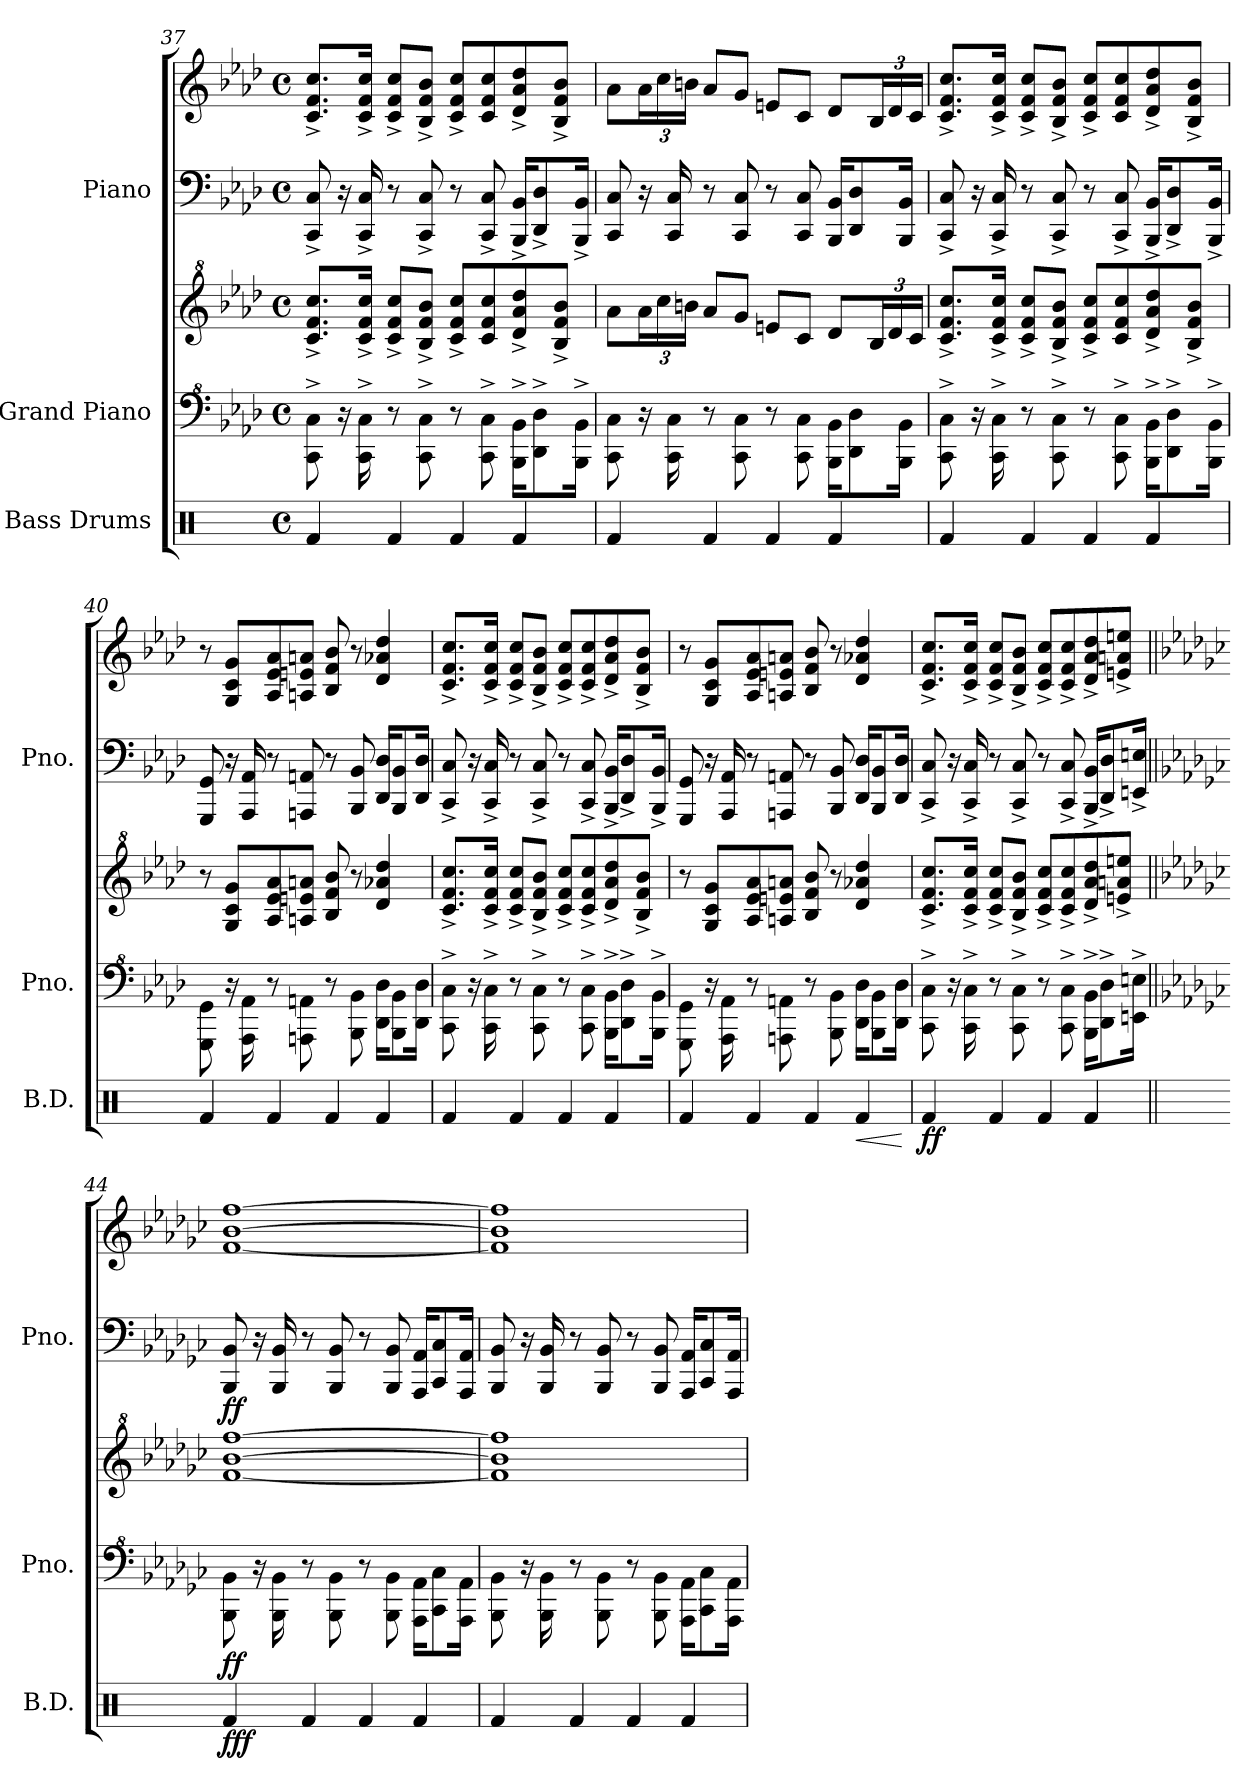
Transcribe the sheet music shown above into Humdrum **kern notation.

**kern	**dynam	**kern	**kern	**dynam	**kern	**kern	**dynam
*part3	*part3	*part2	*part2	*part2	*part1	*part1	*part1
*staff5	*staff5	*staff4	*staff3	*staff3/4	*staff2	*staff1	*staff1/2
*I"Bass Drums	*	*I"Grand Piano	*	*	*I"Piano	*	*
*I'B.D.	*	*I'Pno.	*	*	*I'Pno.	*	*
*clefX	*	*clefF^4	*clefG^2	*	*clefF4	*clefG2	*
*k[]	*	*k[b-e-a-d-]	*k[b-e-a-d-]	*	*k[b-e-a-d-]	*k[b-e-a-d-]	*
*M4/4	*	*M4/4	*M4/4	*	*M4/4	*M4/4	*
*met(c)	*	*met(c)	*met(c)	*	*met(c)	*met(c)	*
=37	=37	=37	=37	=37	=37	=37	=37
4Rf/	.	8C\^ 8c\^	8.cc/^ 8.ff/^ 8.ccc/^L	.	8CC/^ 8C/^	8.c/^ 8.f/^ 8.cc/^L	.
.	.	16r	.	.	16r	.	.
.	.	16C\^ 16c\^	16cc/^ 16ff/^ 16ccc/^Jk	.	16CC/^ 16C/^	16c/^ 16f/^ 16cc/^Jk	.
4Rf/	.	8r	8cc/^ 8ff/^ 8ccc/^L	.	8r	8c/^ 8f/^ 8cc/^L	.
.	.	8C\^ 8c\^	8b-/^ 8ff/^ 8bb-/^J	.	8CC/^ 8C/^	8B-/^ 8f/^ 8b-/^J	.
4Rf/	.	8r	8cc/^ 8ff/^ 8ccc/^L	.	8r	8c/^ 8f/^ 8cc/^L	.
.	.	8C\^ 8c\^	8cc/ 8ff/ 8ccc/	.	8CC/^ 8C/^	8c/ 8f/ 8cc/	.
4Rf/	.	16BB-\^ 16B-\^KL	8dd-/^ 8aa-/^ 8ddd-/^	.	16BBB-/^ 16BB-/^KL	8d-/^ 8a-/^ 8dd-/^	.
.	.	8D-\^ 8d-\^	.	.	8DD-/^ 8D-/^	.	.
.	.	.	8b-/^ 8ff/^ 8bb-/^J	.	.	8B-/^ 8f/^ 8b-/^J	.
.	.	16BB-\^ 16B-\^Jk	.	.	16BBB-/^ 16BB-/^Jk	.	.
!!LO:PB:g=z
=38	=38	=38	=38	=38	=38	=38	=38
4Rf/	.	8C\ 8c\	8aa-\L	.	8CC/ 8C/	8a-\L	.
*	*	*	*Xbrackettup	*	*	*Xbrackettup	*
.	.	16r	24aa-\L	.	16r	24a-\L	.
.	.	.	24ccc\	.	.	24cc\	.
.	.	16C\ 16c\	.	.	16CC/ 16C/	.	.
.	.	.	24bbn\JJ	.	.	24bn\JJ	.
4Rf/	.	8r	8aa-/L	.	8r	8a-/L	.
.	.	8C\ 8c\	8gg/J	.	8CC/ 8C/	8g/J	.
4Rf/	.	8r	8een/L	.	8r	8en/L	.
.	.	8C\ 8c\	8cc/J	.	8CC/ 8C/	8c/J	.
4Rf/	.	16BB-\ 16B-\KL	8dd-/L	.	16BBB-/ 16BB-/KL	8d-/L	.
.	.	8D-\ 8d-\	.	.	8DD-/ 8D-/	.	.
.	.	.	24b-/L	.	.	24B-/L	.
.	.	.	24dd-/	.	.	24d-/	.
.	.	16BB-\ 16B-\Jk	.	.	16BBB-/ 16BB-/Jk	.	.
.	.	.	24cc/JJ	.	.	24c/JJ	.
=39	=39	=39	=39	=39	=39	=39	=39
4Rf/	.	8C\^ 8c\^	8.cc/^ 8.ff/^ 8.ccc/^L	.	8CC/^ 8C/^	8.c/^ 8.f/^ 8.cc/^L	.
.	.	16r	.	.	16r	.	.
.	.	16C\^ 16c\^	16cc/^ 16ff/^ 16ccc/^Jk	.	16CC/^ 16C/^	16c/^ 16f/^ 16cc/^Jk	.
4Rf/	.	8r	8cc/^ 8ff/^ 8ccc/^L	.	8r	8c/^ 8f/^ 8cc/^L	.
.	.	8C\^ 8c\^	8b-/^ 8ff/^ 8bb-/^J	.	8CC/^ 8C/^	8B-/^ 8f/^ 8b-/^J	.
4Rf/	.	8r	8cc/^ 8ff/^ 8ccc/^L	.	8r	8c/^ 8f/^ 8cc/^L	.
.	.	8C\^ 8c\^	8cc/ 8ff/ 8ccc/	.	8CC/^ 8C/^	8c/ 8f/ 8cc/	.
4Rf/	.	16BB-\^ 16B-\^KL	8dd-/^ 8aa-/^ 8ddd-/^	.	16BBB-/^ 16BB-/^KL	8d-/^ 8a-/^ 8dd-/^	.
.	.	8D-\^ 8d-\^	.	.	8DD-/^ 8D-/^	.	.
.	.	.	8b-/^ 8ff/^ 8bb-/^J	.	.	8B-/^ 8f/^ 8b-/^J	.
.	.	16BB-\^ 16B-\^Jk	.	.	16BBB-/^ 16BB-/^Jk	.	.
!!LO:LB:g=z
=40	=40	=40	=40	=40	=40	=40	=40
4Rf/	.	8GG\ 8G\	8r	.	8GGG/ 8GG/	8r	.
.	.	16r	8g/ 8cc/ 8gg/L	.	16r	8G/ 8c/ 8g/L	.
.	.	16AA-\ 16A-\	.	.	16AAA-/ 16AA-/	.	.
4Rf/	.	8r	8a-/ 8ee-/ 8aa-/	.	8r	8A-/ 8e-/ 8a-/	.
.	.	8AAn\ 8An\	8an/ 8een/ 8aan/J	.	8AAAn/ 8AAn/	8An/ 8en/ 8an/J	.
4Rf/	.	8r	8b-/ 8ff/ 8bb-/	.	8r	8B-/ 8f/ 8b-/	.
.	.	8BB-\ 8B-\	8r	.	8BBB-/ 8BB-/	8r	.
4Rf/	.	16D-\ 16d-\KL	4dd-/ 4aa-X/ 4ddd-/	.	16DD-/ 16D-/KL	4d-/ 4a-X/ 4dd-/	.
.	.	8BB-\ 8B-\	.	.	8BBB-/ 8BB-/	.	.
.	.	16D-\ 16d-\Jk	.	.	16DD-/ 16D-/Jk	.	.
=41	=41	=41	=41	=41	=41	=41	=41
4Rf/	.	8C\^ 8c\^	8.cc/^ 8.ff/^ 8.ccc/^L	.	8CC/^ 8C/^	8.c/^ 8.f/^ 8.cc/^L	.
.	.	16r	.	.	16r	.	.
.	.	16C\^ 16c\^	16cc/^ 16ff/^ 16ccc/^Jk	.	16CC/^ 16C/^	16c/^ 16f/^ 16cc/^Jk	.
4Rf/	.	8r	8cc/^ 8ff/^ 8ccc/^L	.	8r	8c/^ 8f/^ 8cc/^L	.
.	.	8C\^ 8c\^	8b-/^ 8ff/^ 8bb-/^J	.	8CC/^ 8C/^	8B-/^ 8f/^ 8b-/^J	.
4Rf/	.	8r	8cc/^ 8ff/^ 8ccc/^L	.	8r	8c/^ 8f/^ 8cc/^L	.
.	.	8C\^ 8c\^	8cc/^ 8ff/^ 8ccc/^	.	8CC/^ 8C/^	8c/^ 8f/^ 8cc/^	.
4Rf/	.	16BB-\^ 16B-\^KL	8dd-/^ 8aa-/^ 8ddd-/^	.	16BBB-/^ 16BB-/^KL	8d-/^ 8a-/^ 8dd-/^	.
.	.	8D-\^ 8d-\^	.	.	8DD-/^ 8D-/^	.	.
.	.	.	8b-/^ 8ff/^ 8bb-/^J	.	.	8B-/^ 8f/^ 8b-/^J	.
.	.	16BB-\^ 16B-\^Jk	.	.	16BBB-/^ 16BB-/^Jk	.	.
!!LO:PB:g=z
=42	=42	=42	=42	=42	=42	=42	=42
4Rf/	.	8GG\ 8G\	8r	.	8GGG/ 8GG/	8r	.
.	.	16r	8g/ 8cc/ 8gg/L	.	16r	8G/ 8c/ 8g/L	.
.	.	16AA-\ 16A-\	.	.	16AAA-/ 16AA-/	.	.
4Rf/	.	8r	8a-/ 8ee-/ 8aa-/	.	8r	8A-/ 8e-/ 8a-/	.
.	.	8AAn\ 8An\	8an/ 8een/ 8aan/J	.	8AAAn/ 8AAn/	8An/ 8en/ 8an/J	.
4Rf/	.	8r	8b-/ 8ff/ 8bb-/	.	8r	8B-/ 8f/ 8b-/	.
.	.	8BB-\ 8B-\	8r	.	8BBB-/ 8BB-/	8r	.
!	!LO:HP:b	!	!	!	!	!	!
4Rf/	<	16D-\ 16d-\KL	4dd-/ 4aa-X/ 4ddd-/	.	16DD-/ 16D-/KL	4d-/ 4a-X/ 4dd-/	.
.	.	8BB-\ 8B-\	.	.	8BBB-/ 8BB-/	.	.
.	.	16D-\ 16d-\Jk	.	.	16DD-/ 16D-/Jk	.	.
.	[	.	.	.	.	.	.
=43	=43	=43	=43	=43	=43	=43	=43
!	!LO:DY:b	!	!	!	!	!	!
4Rf/	ff	8C\^ 8c\^	8.cc/^ 8.ff/^ 8.ccc/^L	.	8CC/^ 8C/^	8.c/^ 8.f/^ 8.cc/^L	.
.	.	16r	.	.	16r	.	.
.	.	16C\^ 16c\^	16cc/^ 16ff/^ 16ccc/^Jk	.	16CC/^ 16C/^	16c/^ 16f/^ 16cc/^Jk	.
4Rf/	.	8r	8cc/^ 8ff/^ 8ccc/^L	.	8r	8c/^ 8f/^ 8cc/^L	.
.	.	8C\^ 8c\^	8b-/^ 8ff/^ 8bb-/^J	.	8CC/^ 8C/^	8B-/^ 8f/^ 8b-/^J	.
4Rf/	.	8r	8cc/^ 8ff/^ 8ccc/^L	.	8r	8c/^ 8f/^ 8cc/^L	.
.	.	8C\^ 8c\^	8cc/^ 8ff/^ 8ccc/^	.	8CC/^ 8C/^	8c/^ 8f/^ 8cc/^	.
4Rf/	.	16BB-\^ 16B-\^KL	8dd-/^ 8aa-/^ 8ddd-/^	.	16BBB-/^ 16BB-/^KL	8d-/^ 8a-/^ 8dd-/^	.
.	.	8D-\^ 8d-\^	.	.	8DD-/^ 8D-/^	.	.
.	.	.	8een/^ 8aan/^ 8eeen/^J	.	.	8en/^ 8an/^ 8een/^J	.
.	.	16En\^ 16en\^Jk	.	.	16EEn/^ 16En/^Jk	.	.
!!LO:LB:g=z
=44||	=44||	=44||	=44||	=44||	=44||	=44||	=44||
*	*	*k[b-e-a-d-g-c-]	*k[b-e-a-d-g-c-]	*	*k[b-e-a-d-g-c-]	*k[b-e-a-d-g-c-]	*
!	!LO:DY:b	!	!	!LO:DY:b=2	!	!	!LO:DY:b=2
4Rf/	fff	8BB-\ 8B-\	[1ff [1bb- [1fff	ff	8BBB-/ 8BB-/	[1f [1b- [1ff	ff
.	.	16r	.	.	16r	.	.
.	.	16BB-\ 16B-\	.	.	16BBB-/ 16BB-/	.	.
4Rf/	.	8r	.	.	8r	.	.
.	.	8BB-\ 8B-\	.	.	8BBB-/ 8BB-/	.	.
4Rf/	.	8r	.	.	8r	.	.
.	.	8BB-\ 8B-\	.	.	8BBB-/ 8BB-/	.	.
4Rf/	.	16AA-\ 16A-\KL	.	.	16AAA-/ 16AA-/KL	.	.
.	.	8C-\ 8c-\	.	.	8CC-/ 8C-/	.	.
.	.	16AA-\ 16A-\Jk	.	.	16AAA-/ 16AA-/Jk	.	.
=45	=45	=45	=45	=45	=45	=45	=45
4Rf/	.	8BB-\ 8B-\	1ff] 1bb-] 1fff]	.	8BBB-/ 8BB-/	1f] 1b-] 1ff]	.
.	.	16r	.	.	16r	.	.
.	.	16BB-\ 16B-\	.	.	16BBB-/ 16BB-/	.	.
4Rf/	.	8r	.	.	8r	.	.
.	.	8BB-\ 8B-\	.	.	8BBB-/ 8BB-/	.	.
4Rf/	.	8r	.	.	8r	.	.
.	.	8BB-\ 8B-\	.	.	8BBB-/ 8BB-/	.	.
4Rf/	.	16AA-\ 16A-\KL	.	.	16AAA-/ 16AA-/KL	.	.
.	.	8C-\ 8c-\	.	.	8CC-/ 8C-/	.	.
.	.	16AA-\ 16A-\Jk	.	.	16AAA-/ 16AA-/Jk	.	.
=	=	=	=	=	=	=	=
*-	*-	*-	*-	*-	*-	*-	*-
